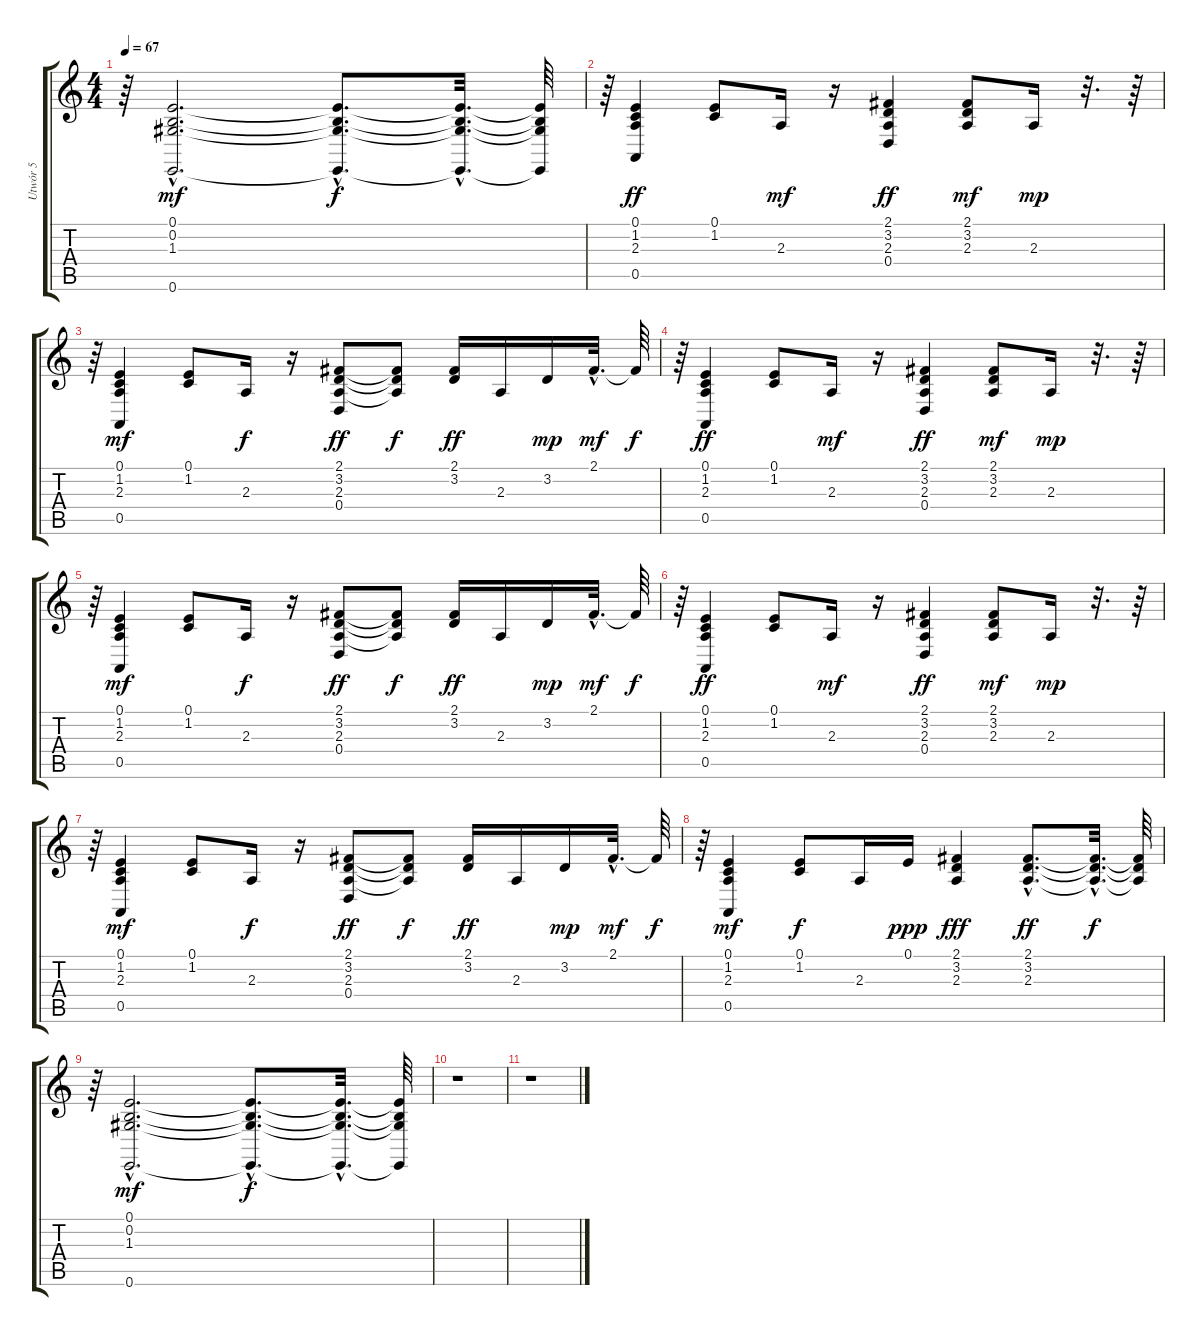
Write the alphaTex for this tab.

\track ("Utwór 5" "Utwór 5") {instrument acousticgrandpiano}
\staff {score tabs}
\tuning (E4 B3 G3 D3 A2 E2) {hide}
\ts (4 4)
\tempo 67
\clef g2
\ks c
r.64{dy f} (0.1{hac} 0.2{hac} 1.3{hac} 0.6{hac}).2{d dy mf} (0.1{hac t} 0.2{hac t} 1.3{hac t} 0.6{hac t}).8{d dy f} (0.1{hac t} 0.2{hac t} 1.3{hac t} 0.6{hac t}).32{d} (0.1{t} 0.2{t} 1.3{t} 0.6{t}).64 |
r.64 (0.1 1.2 2.3 0.5).4{dy ff} (0.1 1.2).8 2.3.16{dy mf} r.16 (2.1 3.2 2.3 0.4).4{dy ff} (2.1 3.2 2.3).8{dy mf} 2.3.16{dy mp} r.32{d} r.64 |
r.64 (0.1 1.2 2.3 0.5).4{dy mf} (0.1 1.2).8 2.3.16{dy f} r.16 (2.1 3.2 2.3 0.4).8{dy ff} (2.1{t} 3.2{t} 2.3{t}).8{dy f} (2.1 3.2).16{dy ff} 2.3.16 3.2.16{dy mp} 2.1{hac}.32{d dy mf} 2.1{t}.64{dy f} |
r.64 (0.1 1.2 2.3 0.5).4{dy ff} (0.1 1.2).8 2.3.16{dy mf} r.16 (2.1 3.2 2.3 0.4).4{dy ff} (2.1 3.2 2.3).8{dy mf} 2.3.16{dy mp} r.32{d} r.64 |
r.64 (0.1 1.2 2.3 0.5).4{dy mf} (0.1 1.2).8 2.3.16{dy f} r.16 (2.1 3.2 2.3 0.4).8{dy ff} (2.1{t} 3.2{t} 2.3{t}).8{dy f} (2.1 3.2).16{dy ff} 2.3.16 3.2.16{dy mp} 2.1{hac}.32{d dy mf} 2.1{t}.64{dy f} |
r.64 (0.1 1.2 2.3 0.5).4{dy ff} (0.1 1.2).8 2.3.16{dy mf} r.16 (2.1 3.2 2.3 0.4).4{dy ff} (2.1 3.2 2.3).8{dy mf} 2.3.16{dy mp} r.32{d} r.64 |
r.64 (0.1 1.2 2.3 0.5).4{dy mf} (0.1 1.2).8 2.3.16{dy f} r.16 (2.1 3.2 2.3 0.4).8{dy ff} (2.1{t} 3.2{t} 2.3{t}).8{dy f} (2.1 3.2).16{dy ff} 2.3.16 3.2.16{dy mp} 2.1{hac}.32{d dy mf} 2.1{t}.64{dy f} |
r.64 (0.1 1.2 2.3 0.5).4{dy mf} (0.1 1.2).8{dy f} 2.3.16 0.1.16{dy ppp} (2.1 3.2 2.3).4{dy fff} (2.1{hac} 3.2{hac} 2.3{hac}).8{d dy ff} (2.1{hac t} 3.2{hac t} 2.3{hac t}).32{d dy f} (2.1{t} 3.2{t} 2.3{t}).64 |
r.64 (0.1{hac} 0.2{hac} 1.3{hac} 0.6{hac}).2{d dy mf} (0.1{hac t} 0.2{hac t} 1.3{hac t} 0.6{hac t}).8{d dy f} (0.1{hac t} 0.2{hac t} 1.3{hac t} 0.6{hac t}).32{d} (0.1{t} 0.2{t} 1.3{t} 0.6{t}).64 |
r.1 |
r.1
